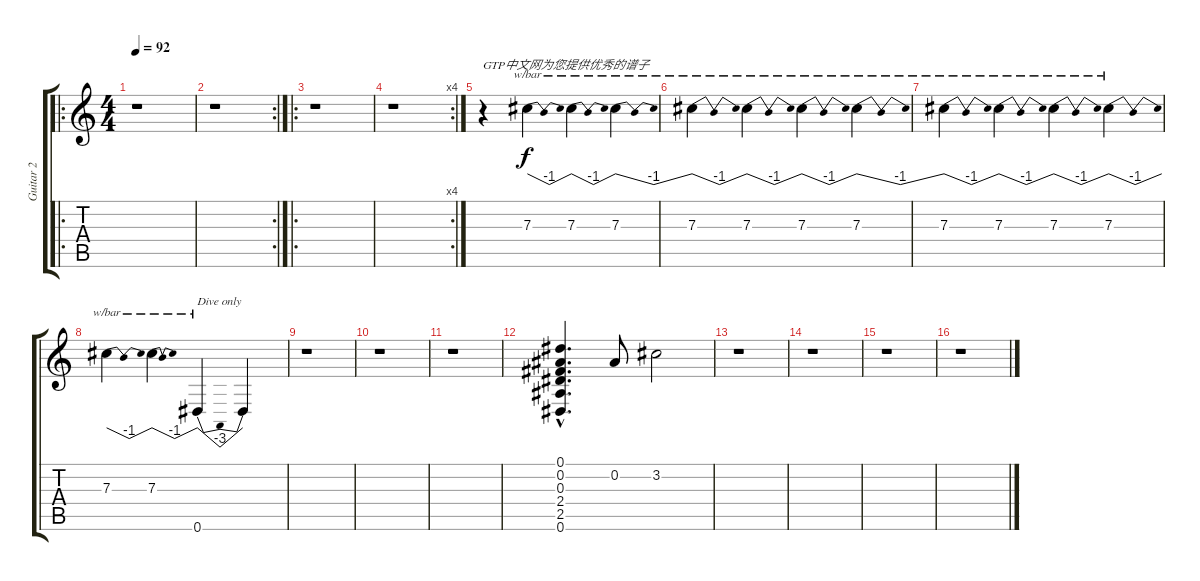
\track ("Guitar 2" "Guitar 2") {instrument distortionguitar}
\staff {score tabs}
\tuning (Eb4 Bb3 Gb3 Db3 Ab2 Eb2) {hide}
\ro
\ts (4 4)
\tempo 92
\clef g2
\ks c
r.1{dy f instrument distortionguitar} |
\rc 2
r.1 |
\ro
r.1 |
\rc 4
r.1 |
r.4{txt "GTP中文网为您提供优秀的谱子"} 7.3.4{tbe (dip default 0 0 30 -4 60 0)} 7.3.4{tbe (dip default 0 0 30 -4 60 0)} 7.3.4{tbe (dip default 0 0 30 -4 60 0)} |
7.3.4{tbe (dip default 0 0 30 -4 60 0)} 7.3.4{tbe (dip default 0 0 30 -4 60 0)} 7.3.4{tbe (dip default 0 0 30 -4 60 0)} 7.3.4{tbe (dip default 0 0 30 -4 60 0)} |
7.3.4{tbe (dip default 0 0 30 -4 60 0)} 7.3.4{tbe (dip default 0 0 30 -4 60 0)} 7.3.4{tbe (dip default 0 0 30 -4 60 0)} 7.3.4{tbe (dip default 0 0 30 -4 60 0)} |
7.3.4{tbe (dip default 0 0 30 -4 60 0)} 7.3.4{tbe (dip default 0 0 30 -4 60 0)} 0.6.4{tbe (dip default 0 0 30 -12 60 0) txt "Dive only"} 0.6{t}.4 |
r.1 |
r.1 |
r.1 |
(0.1{hac} 0.2{hac} 0.3{hac} 2.4{hac} 2.5{hac} 0.6{hac}).4{d} 0.2.8 3.2.2 |
r.1 |
r.1 |
r.1 |
r.1
